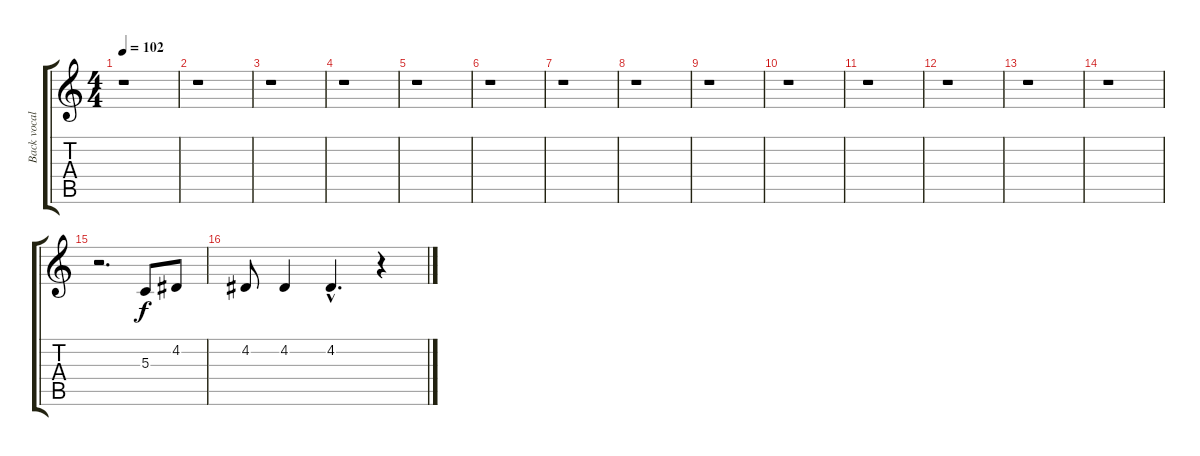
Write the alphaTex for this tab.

\track ("Back vocals 1" "Back vocal") {instrument violin}
\staff {score tabs}
\tuning (E4 B3 G3 D3 A2 E2) {hide}
\ts (4 4)
\tempo 102
\clef g2
\ks c
r.1{dy f} |
r.1 |
r.1 |
r.1 |
r.1 |
r.1 |
r.1 |
r.1 |
r.1 |
r.1 |
r.1 |
r.1 |
r.1 |
r.1 |
r.2{d} 5.3.8 4.2.8 |
4.2.8 4.2.4 4.2{hac}.4{d} r.4
